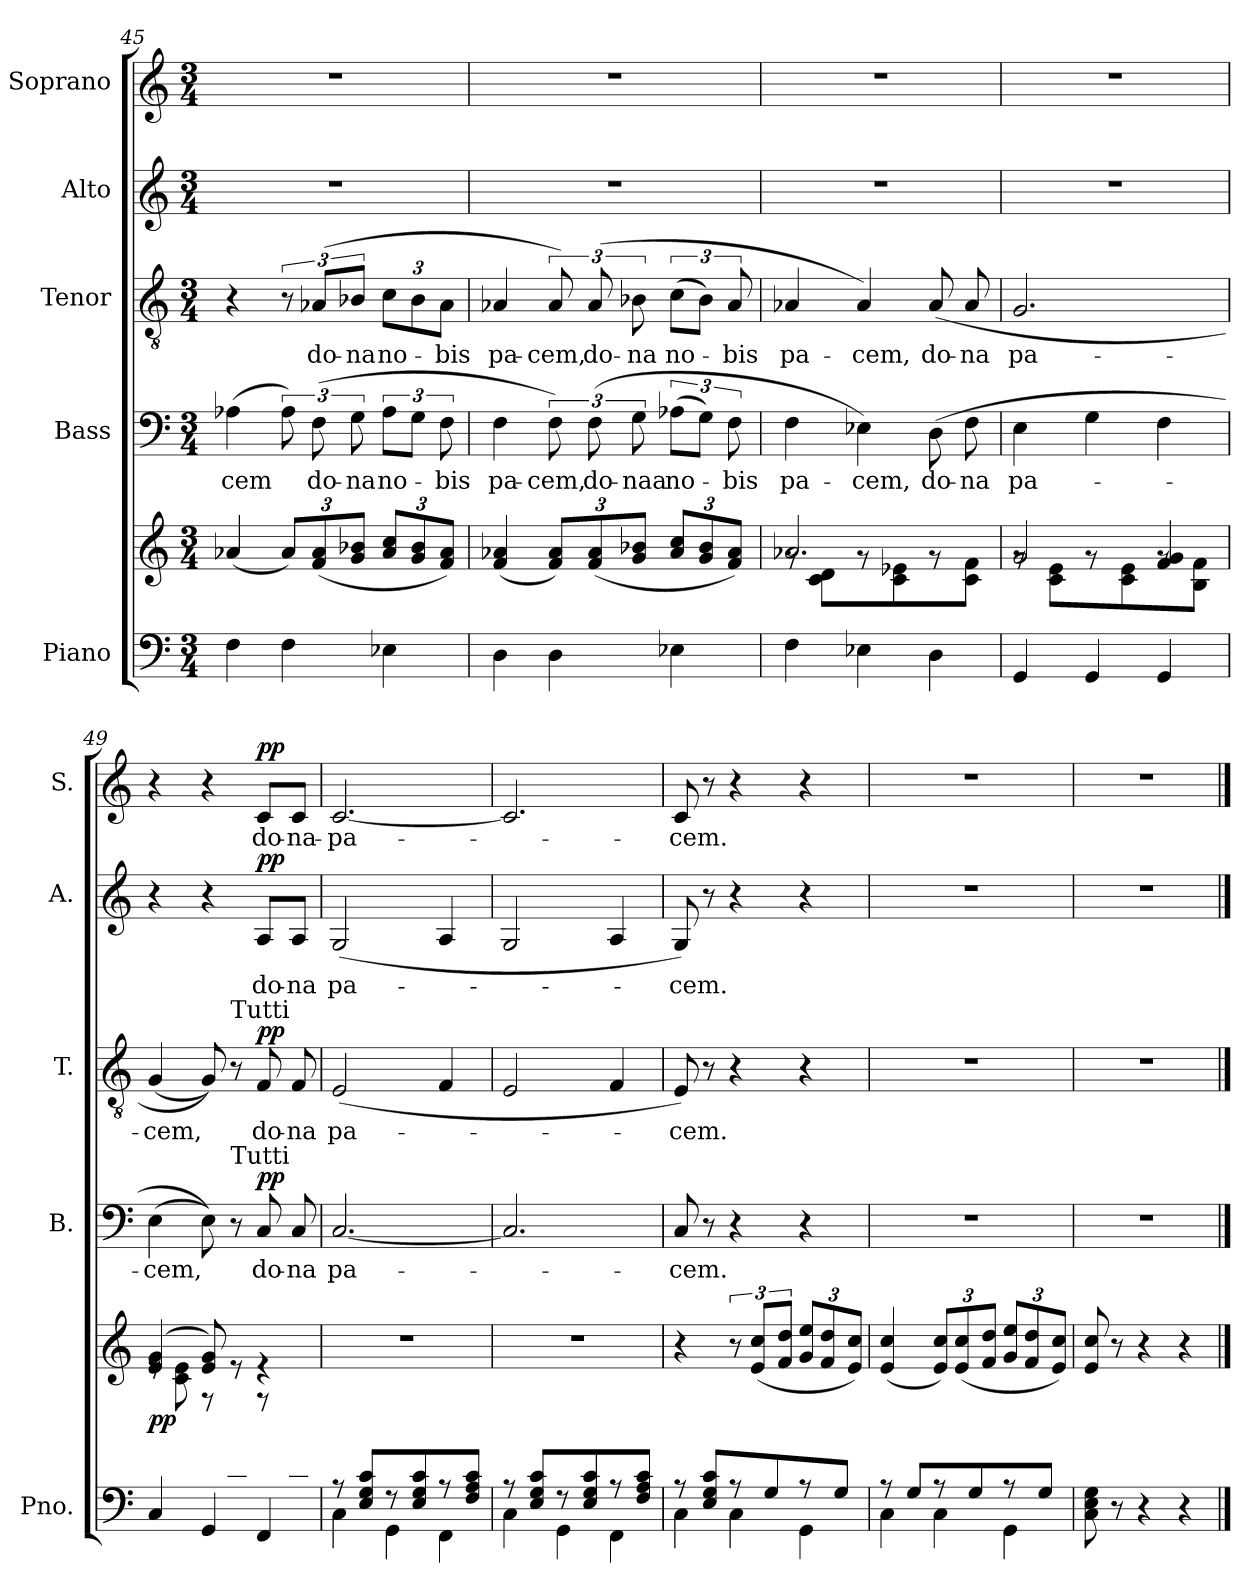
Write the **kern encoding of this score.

**kern	**kern	**dynam	**kern	**text	**dynam	**kern	**text	**dynam	**kern	**text	**dynam	**kern	**text	**dynam
*part5	*part5	*part5	*part4	*part4	*part4	*part3	*part3	*part3	*part2	*part2	*part2	*part1	*part1	*part1
*staff6	*staff5	*staff5/6	*staff4	*staff4	*staff4	*staff3	*staff3	*staff3	*staff2	*staff2	*staff2	*staff1	*staff1	*staff1
*I"Piano	*	*	*I"Bass	*	*	*I"Tenor	*	*	*I"Alto	*	*	*I"Soprano	*	*
*I'Pno.	*	*	*I'B.	*	*	*I'T.	*	*	*I'A.	*	*	*I'S.	*	*
!!LO:PB:g=z
*clefF4	*clefG2	*	*clefF4	*	*	*clefGv2	*	*	*clefG2	*	*	*clefG2	*	*
*k[]	*k[]	*	*k[]	*	*	*k[]	*	*	*k[]	*	*	*k[]	*	*
*M3/4	*M3/4	*	*M3/4	*	*	*M3/4	*	*	*M3/4	*	*	*M3/4	*	*
=45	=45	=45	=45	=45	=45	=45	=45	=45	=45	=45	=45	=45	=45	=45
4F\	(4a-X/	.	(4A-X\	-cem	.	4r	.	.	2.r	.	.	2.r	.	.
*	*Xbrackettup	*	*	*	*	*	*	*	*	*	*	*	*	*
4F\	12a-/L)	.	12A-\)	.	.	12r	.	.	.	.	.	.	.	.
.	(12f/ 12a-/	.	(12F\	do-	.	(12A-X/L	do-	.	.	.	.	.	.	.
.	12g/ 12b-X/J	.	12G\	-na	.	12B-X/J	-na	.	.	.	.	.	.	.
*	*	*	*	*	*	*Xbrackettup	*	*	*	*	*	*	*	*
4E-X\	12a-/ 12cc/L	.	12A-\L	no-	.	12c\L	no-	.	.	.	.	.	.	.
.	12g/ 12b-/	.	12G\J	.	.	12B-\	.	.	.	.	.	.	.	.
.	12f/ 12a-/J)	.	12F\	-bis	.	12A-\J	-bis	.	.	.	.	.	.	.
=46	=46	=46	=46	=46	=46	=46	=46	=46	=46	=46	=46	=46	=46	=46
4D\	(4f/ 4a-X/	.	4F\	pa-	.	4A-X/	pa-	.	2.r	.	.	2.r	.	.
*	*	*	*	*	*	*brackettup	*	*	*	*	*	*	*	*
4D\	12f/ 12a-/L)	.	12F\)	-cem,	.	12A-/)	-cem,	.	.	.	.	.	.	.
.	(12f/ 12a-/	.	(12F\	do-	.	(12A-/	do-	.	.	.	.	.	.	.
.	12g/ 12b-X/J	.	12G\	-naa	.	12B-X\	-na	.	.	.	.	.	.	.
4E-X\	12a-/ 12cc/L	.	(12A-X\L	no-	.	(12c\L	no-	.	.	.	.	.	.	.
.	12g/ 12b-/	.	12G\J)	.	.	12B-\J)	.	.	.	.	.	.	.	.
.	12f/ 12a-/J)	.	12F\	-bis	.	12A-/	-bis	.	.	.	.	.	.	.
=47	=47	=47	=47	=47	=47	=47	=47	=47	=47	=47	=47	=47	=47	=47
*	*^	*	*	*	*	*	*	*	*	*	*	*	*	*
4F\	2.a-X/	8rg	.	4F\	pa-	.	4A-X/	pa-	.	2.r	.	.	2.r	.	.
.	.	8c\ 8d\L	.	.	.	.	.	.	.	.	.	.	.	.	.
4E-X\	.	8rg	.	4E-X\)	-cem,	.	4A-/)	-cem,	.	.	.	.	.	.	.
.	.	8c\ 8e-X\	.	.	.	.	.	.	.	.	.	.	.	.	.
4D\	.	8rg	.	(8D\	do-	.	(8A-/	do-	.	.	.	.	.	.	.
.	.	8c\ 8f\J	.	8F\	-na	.	8A-/	-na	.	.	.	.	.	.	.
=48	=48	=48	=48	=48	=48	=48	=48	=48	=48	=48	=48	=48	=48	=48	=48
4GG/	2g/	8rg	.	4E\	pa-	.	2.G/	pa-	.	2.r	.	.	2.r	.	.
.	.	8c\ 8e\L	.	.	.	.	.	.	.	.	.	.	.	.	.
4GG/	.	8rg	.	4G\	.	.	.	.	.	.	.	.	.	.	.
.	.	8c\ 8e\	.	.	.	.	.	.	.	.	.	.	.	.	.
4GG/	4f/ 4g/	8rg	.	4F\	.	.	.	.	.	.	.	.	.	.	.
.	.	8B\ 8f\J	.	.	.	.	.	.	.	.	.	.	.	.	.
=49	=49	=49	=49	=49	=49	=49	=49	=49	=49	=49	=49	=49	=49	=49	=49
*^	*	*	*	*	*	*	*	*	*	*	*	*	*	*	*
!	!	!	!	!LO:DY:a=2	!	!	!	!	!	!	!	!	!	!	!	!
4.ryy	4C/	(4e/ 4g/	8re	pp	(4E\	-cem,	.	(4G/	-cem,	.	4r	.	.	4r	.	.
.	.	.	8c\ 8e\L	.	.	.	.	.	.	.	.	.	.	.	.	.
.	4GG/	8e/ 8g/)	8rF	.	8E\))	.	.	8G/))	.	.	4r	.	.	4r	.	.
!	!	!	!	!	!	!	!	!LO:TX:a:t=Tutti	!	!	!	!	!	!	!	!
!	!	!	!	!	!LO:TX:a:t=Tutti	!	!	!	!	!	!	!	!	!	!	!
8E/ 8G/ 8d/	.	8re	8ryy	.	8r	.	.	8r	.	.	.	.	.	.	.	.
!	!	!	!	!	!	!	!LO:DY:a	!	!	!LO:DY:a	!	!	!LO:DY:a	!	!	!LO:DY:a
8ryy	4FF/	4re	8rF	.	8C/	do-	pp	8F/	do-	pp	8A/L	do-	pp	8c/L	do-	pp
8E/ 8G/ 8c/J	.	.	8ryy	.	8C/	-na	.	8F/	-na	.	8A/J	-na	.	8c/J	-na-	.
*	*	*v	*v	*	*	*	*	*	*	*	*	*	*	*	*	*
!!LO:LB:g=z
=50	=50	=50	=50	=50	=50	=50	=50	=50	=50	=50	=50	=50	=50	=50	=50
8r	4C\	2.r	.	[2.C/	pa-	.	(2E/	pa-	.	(2G/	pa-	.	[2.c/	-pa-	.
8E/ 8G/ 8c/L	.	.	.	.	.	.	.	.	.	.	.	.	.	.	.
8r	4GG\	.	.	.	.	.	.	.	.	.	.	.	.	.	.
8E/ 8G/ 8c/	.	.	.	.	.	.	.	.	.	.	.	.	.	.	.
8r	4FF\	.	.	.	.	.	4F/	.	.	4A/	.	.	.	.	.
8F/ 8A/ 8c/J	.	.	.	.	.	.	.	.	.	.	.	.	.	.	.
=51	=51	=51	=51	=51	=51	=51	=51	=51	=51	=51	=51	=51	=51	=51	=51
8r	4C\	2.r	.	2.C/]	.	.	2E/	.	.	2G/	.	.	2.c/]	.	.
8E/ 8G/ 8c/L	.	.	.	.	.	.	.	.	.	.	.	.	.	.	.
8r	4GG\	.	.	.	.	.	.	.	.	.	.	.	.	.	.
8E/ 8G/ 8c/	.	.	.	.	.	.	.	.	.	.	.	.	.	.	.
8r	4FF\	.	.	.	.	.	4F/	.	.	4A/	.	.	.	.	.
8F/ 8A/ 8c/J	.	.	.	.	.	.	.	.	.	.	.	.	.	.	.
=52	=52	=52	=52	=52	=52	=52	=52	=52	=52	=52	=52	=52	=52	=52	=52
8r	4C\	4r	.	8C/	-cem.	.	8E/)	-cem.	.	8G/)	-cem.	.	8c/	-cem.	.
8E/ 8G/ 8c/L	.	.	.	8r	.	.	8r	.	.	8r	.	.	8r	.	.
*	*	*brackettup	*	*	*	*	*	*	*	*	*	*	*	*	*
8r	4C\	12r	.	4r	.	.	4r	.	.	4r	.	.	4r	.	.
.	.	(12e/ 12cc/L	.	.	.	.	.	.	.	.	.	.	.	.	.
8G/	.	.	.	.	.	.	.	.	.	.	.	.	.	.	.
.	.	12f/ 12dd/J	.	.	.	.	.	.	.	.	.	.	.	.	.
*	*	*Xbrackettup	*	*	*	*	*	*	*	*	*	*	*	*	*
8r	4GG\	12g/ 12ee/L	.	4r	.	.	4r	.	.	4r	.	.	4r	.	.
.	.	12f/ 12dd/	.	.	.	.	.	.	.	.	.	.	.	.	.
8G/J	.	.	.	.	.	.	.	.	.	.	.	.	.	.	.
.	.	12e/ 12cc/J)	.	.	.	.	.	.	.	.	.	.	.	.	.
=53	=53	=53	=53	=53	=53	=53	=53	=53	=53	=53	=53	=53	=53	=53	=53
8r	4C\	(4e/ 4cc/	.	2.r	.	.	2.r	.	.	2.r	.	.	2.r	.	.
8G/L	.	.	.	.	.	.	.	.	.	.	.	.	.	.	.
8r	4C\	12e/ 12cc/L)	.	.	.	.	.	.	.	.	.	.	.	.	.
.	.	(12e/ 12cc/	.	.	.	.	.	.	.	.	.	.	.	.	.
8G/	.	.	.	.	.	.	.	.	.	.	.	.	.	.	.
.	.	12f/ 12dd/J	.	.	.	.	.	.	.	.	.	.	.	.	.
8r	4GG\	12g/ 12ee/L	.	.	.	.	.	.	.	.	.	.	.	.	.
.	.	12f/ 12dd/	.	.	.	.	.	.	.	.	.	.	.	.	.
8G/J	.	.	.	.	.	.	.	.	.	.	.	.	.	.	.
.	.	12e/ 12cc/J)	.	.	.	.	.	.	.	.	.	.	.	.	.
*v	*v	*	*	*	*	*	*	*	*	*	*	*	*	*	*
=54	=54	=54	=54	=54	=54	=54	=54	=54	=54	=54	=54	=54	=54	=54
8C\ 8E\ 8G\	8e/ 8cc/	.	2.r	.	.	2.r	.	.	2.r	.	.	2.r	.	.
8r	8r	.	.	.	.	.	.	.	.	.	.	.	.	.
4r	4r	.	.	.	.	.	.	.	.	.	.	.	.	.
4r	4r	.	.	.	.	.	.	.	.	.	.	.	.	.
==	==	==	==	==	==	==	==	==	==	==	==	==	==	==
*-	*-	*-	*-	*-	*-	*-	*-	*-	*-	*-	*-	*-	*-	*-
